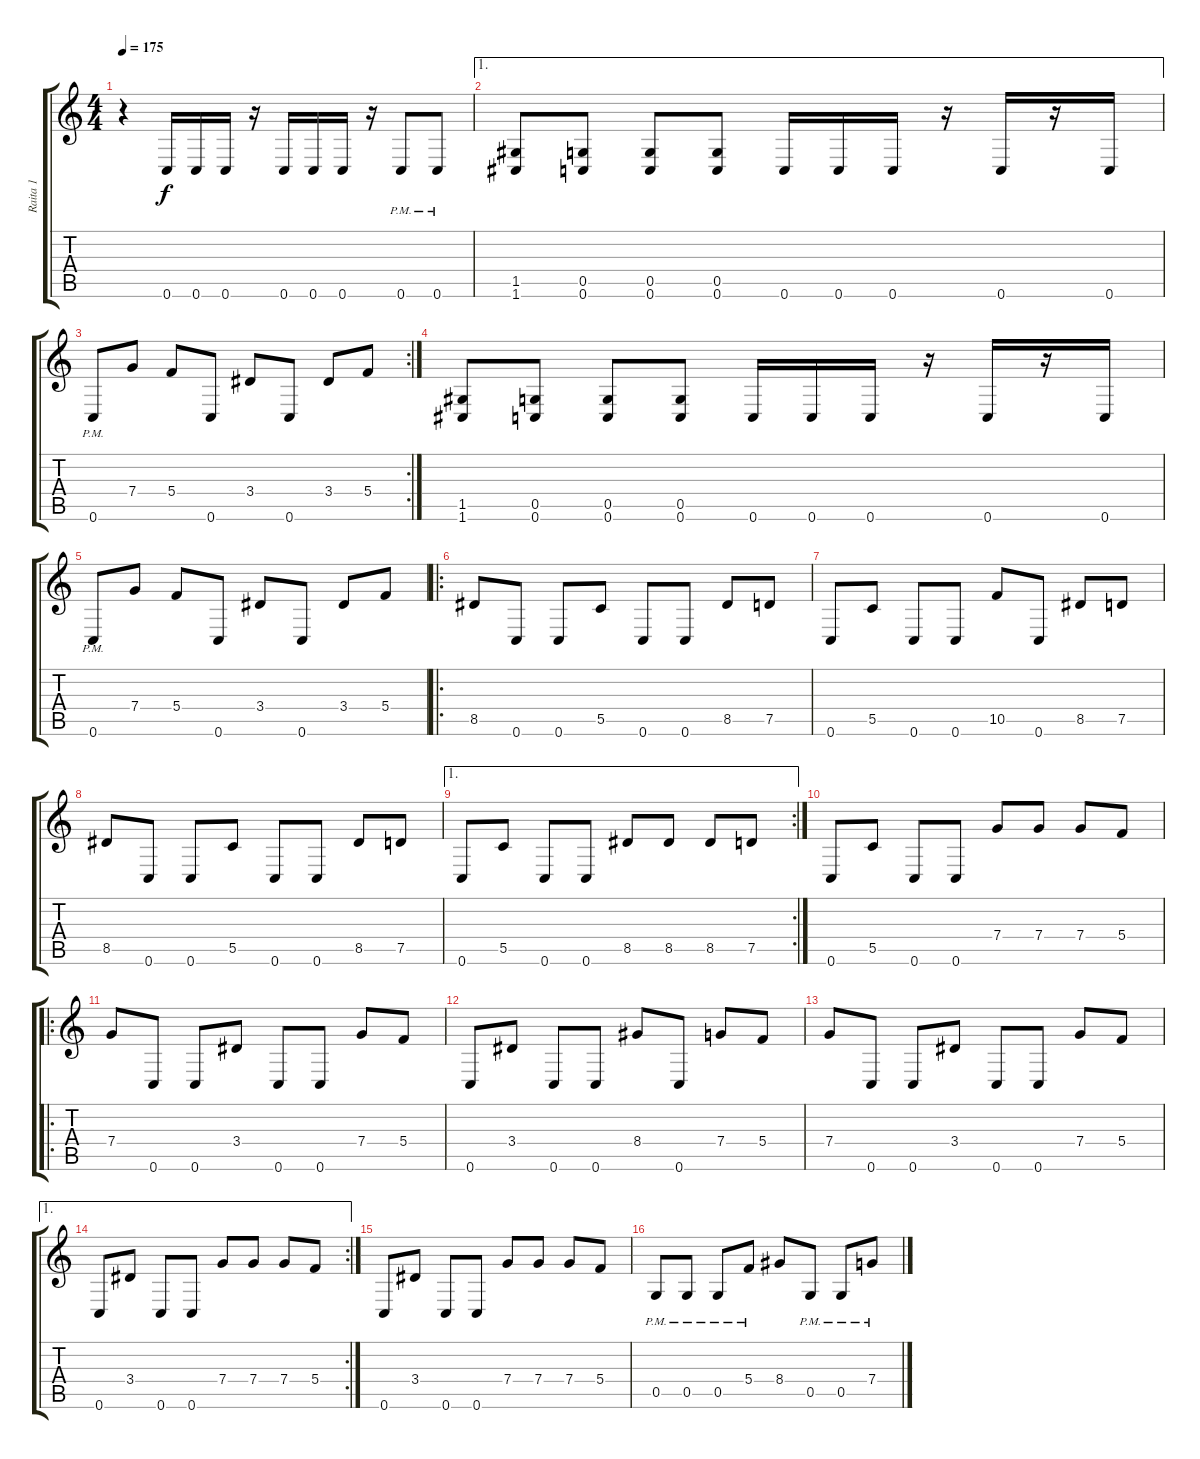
\track ("Raita 1" "Raita 1") {instrument distortionguitar}
\staff {score tabs}
\tuning (E4 C4 G3 C3 G2 C2) {hide}
\ts (4 4)
\tempo 175
\clef g2
\ks c
r.4{dy f} 0.6.16 0.6.16 0.6.16 r.16 0.6.16 0.6.16 0.6.16 r.16 0.6{pm}.8 0.6{pm}.8 |
\ae 1
(1.5 1.6).8 (0.5 0.6).8 (0.5 0.6).8 (0.5 0.6).8 0.6.16 0.6.16 0.6.16 r.16 0.6.16 r.16 0.6.16 |
\rc 2
0.6{pm}.8 7.4.8 5.4.8 0.6.8 3.4.8 0.6.8 3.4.8 5.4.8 |
(1.5 1.6).8 (0.5 0.6).8 (0.5 0.6).8 (0.5 0.6).8 0.6.16 0.6.16 0.6.16 r.16 0.6.16 r.16 0.6.16 |
0.6{pm}.8 7.4.8 5.4.8 0.6.8 3.4.8 0.6.8 3.4.8 5.4.8 |
\ro
8.5.8 0.6.8 0.6.8 5.5.8 0.6.8 0.6.8 8.5.8 7.5.8 |
0.6.8 5.5.8 0.6.8 0.6.8 10.5.8 0.6.8 8.5.8 7.5.8 |
8.5.8 0.6.8 0.6.8 5.5.8 0.6.8 0.6.8 8.5.8 7.5.8 |
\ae 1
\rc 2
0.6.8 5.5.8 0.6.8 0.6.8 8.5.8 8.5.8 8.5.8 7.5.8 |
0.6.8 5.5.8 0.6.8 0.6.8 7.4.8 7.4.8 7.4.8 5.4.8 |
\ro
7.4.8 0.6.8 0.6.8 3.4.8 0.6.8 0.6.8 7.4.8 5.4.8 |
0.6.8 3.4.8 0.6.8 0.6.8 8.4.8 0.6.8 7.4.8 5.4.8 |
7.4.8 0.6.8 0.6.8 3.4.8 0.6.8 0.6.8 7.4.8 5.4.8 |
\ae 1
\rc 2
0.6.8 3.4.8 0.6.8 0.6.8 7.4.8 7.4.8 7.4.8 5.4.8 |
0.6.8 3.4.8 0.6.8 0.6.8 7.4.8 7.4.8 7.4.8 5.4.8 |
0.5{pm}.8 0.5{pm}.8 0.5{pm}.8 5.4{pm}.8 8.4.8 0.5{pm}.8 0.5{pm}.8 7.4{pm}.8
